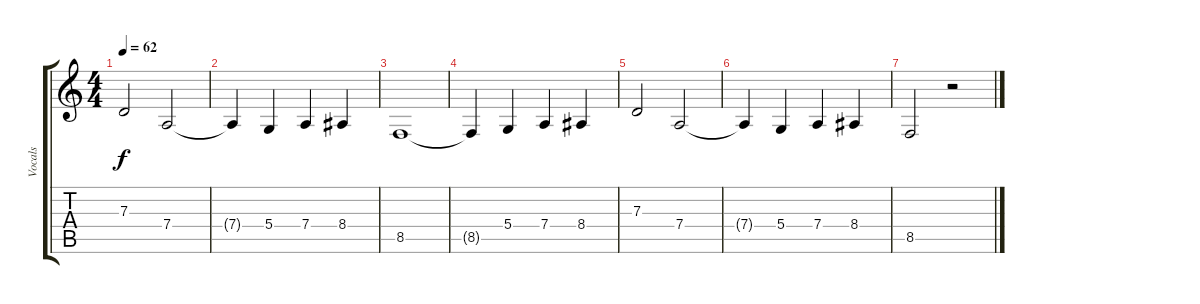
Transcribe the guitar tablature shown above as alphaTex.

\track ("Vocals" "Vocals") {instrument tenorsax}
\staff {score tabs}
\tuning (E4 B3 G3 D3 A2 E2) {hide}
\ts (4 4)
\tempo 62
\clef g2
\ks c
7.3.2{dy f} 7.4.2 |
7.4{t}.4 5.4.4 7.4.4 8.4.4 |
8.5.1 |
8.5{t}.4 5.4.4 7.4.4 8.4.4 |
7.3.2 7.4.2 |
7.4{t}.4 5.4.4 7.4.4 8.4.4 |
8.5.2 r.2
